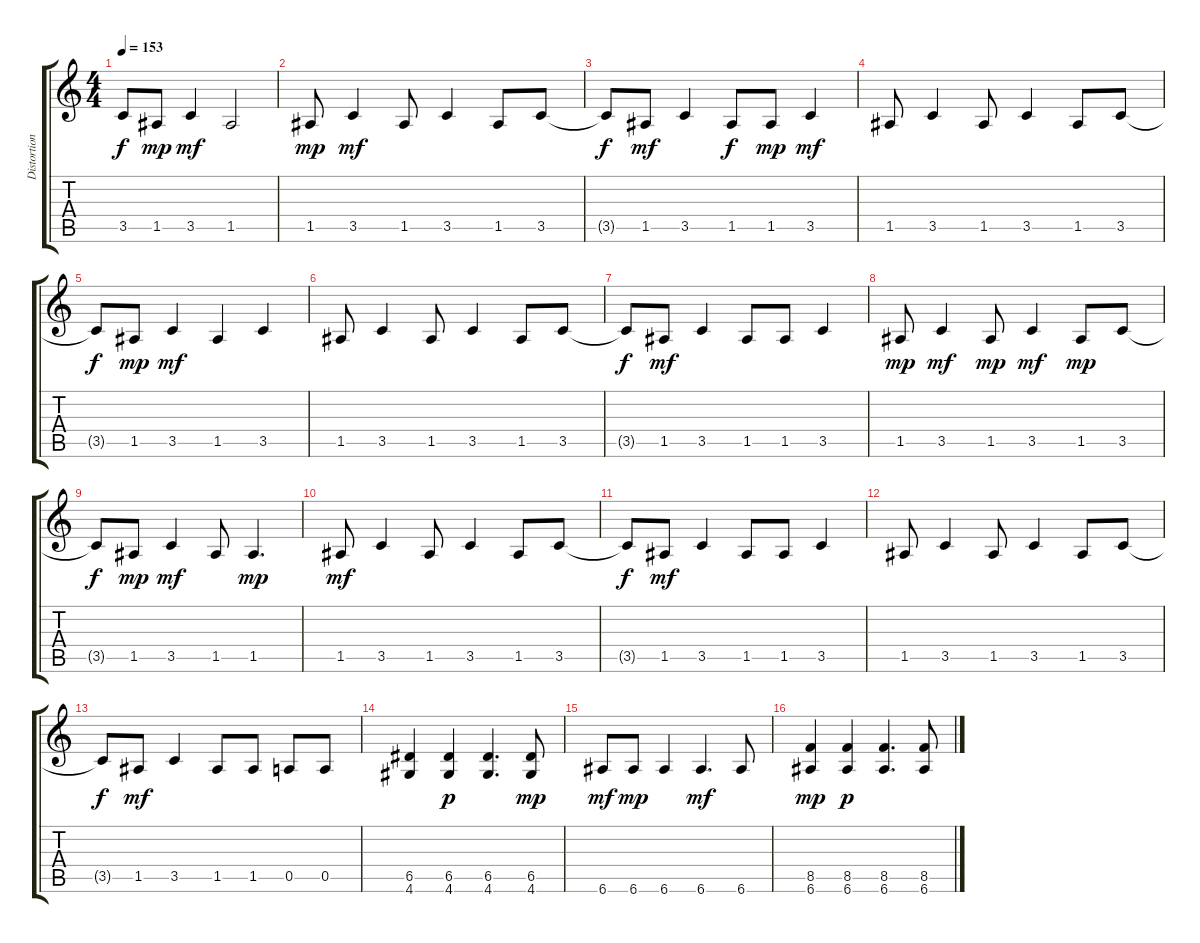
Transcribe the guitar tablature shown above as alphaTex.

\track ("Distortion Guitar" "Distortion") {instrument distortionguitar}
\staff {score tabs}
\tuning (E4 B3 G3 D3 A2 E2) {hide}
\ts (4 4)
\tempo 153
\clef g2
\ks c
3.5{t}.8{dy f} 1.5.8{dy mp} 3.5.4{dy mf} 1.5.2 |
1.5.8{dy mp} 3.5.4{dy mf} 1.5.8 3.5.4 1.5.8 3.5.8 |
3.5{t}.8{dy f} 1.5.8{dy mf} 3.5.4 1.5.8{dy f} 1.5.8{dy mp} 3.5.4{dy mf} |
1.5.8 3.5.4 1.5.8 3.5.4 1.5.8 3.5.8 |
3.5{t}.8{dy f} 1.5.8{dy mp} 3.5.4{dy mf} 1.5.4 3.5.4 |
1.5.8 3.5.4 1.5.8 3.5.4 1.5.8 3.5.8 |
3.5{t}.8{dy f} 1.5.8{dy mf} 3.5.4 1.5.8 1.5.8 3.5.4 |
1.5.8{dy mp} 3.5.4{dy mf} 1.5.8{dy mp} 3.5.4{dy mf} 1.5.8{dy mp} 3.5.8 |
3.5{t}.8{dy f} 1.5.8{dy mp} 3.5.4{dy mf} 1.5.8 1.5.4{d dy mp} |
1.5.8{dy mf} 3.5.4 1.5.8 3.5.4 1.5.8 3.5.8 |
3.5{t}.8{dy f} 1.5.8{dy mf} 3.5.4 1.5.8 1.5.8 3.5.4 |
1.5.8 3.5.4 1.5.8 3.5.4 1.5.8 3.5.8 |
3.5{t}.8{dy f} 1.5.8{dy mf} 3.5.4 1.5.8 1.5.8 0.5.8 0.5.8 |
(6.5 4.6).4 (6.5 4.6).4{dy p} (6.5 4.6).4{d} (6.5 4.6).8{dy mp} |
6.6.8{dy mf} 6.6.8{dy mp} 6.6.4 6.6.4{d dy mf} 6.6.8 |
(8.5 6.6).4{dy mp} (8.5 6.6).4{dy p} (8.5 6.6).4{d} (8.5 6.6).8
